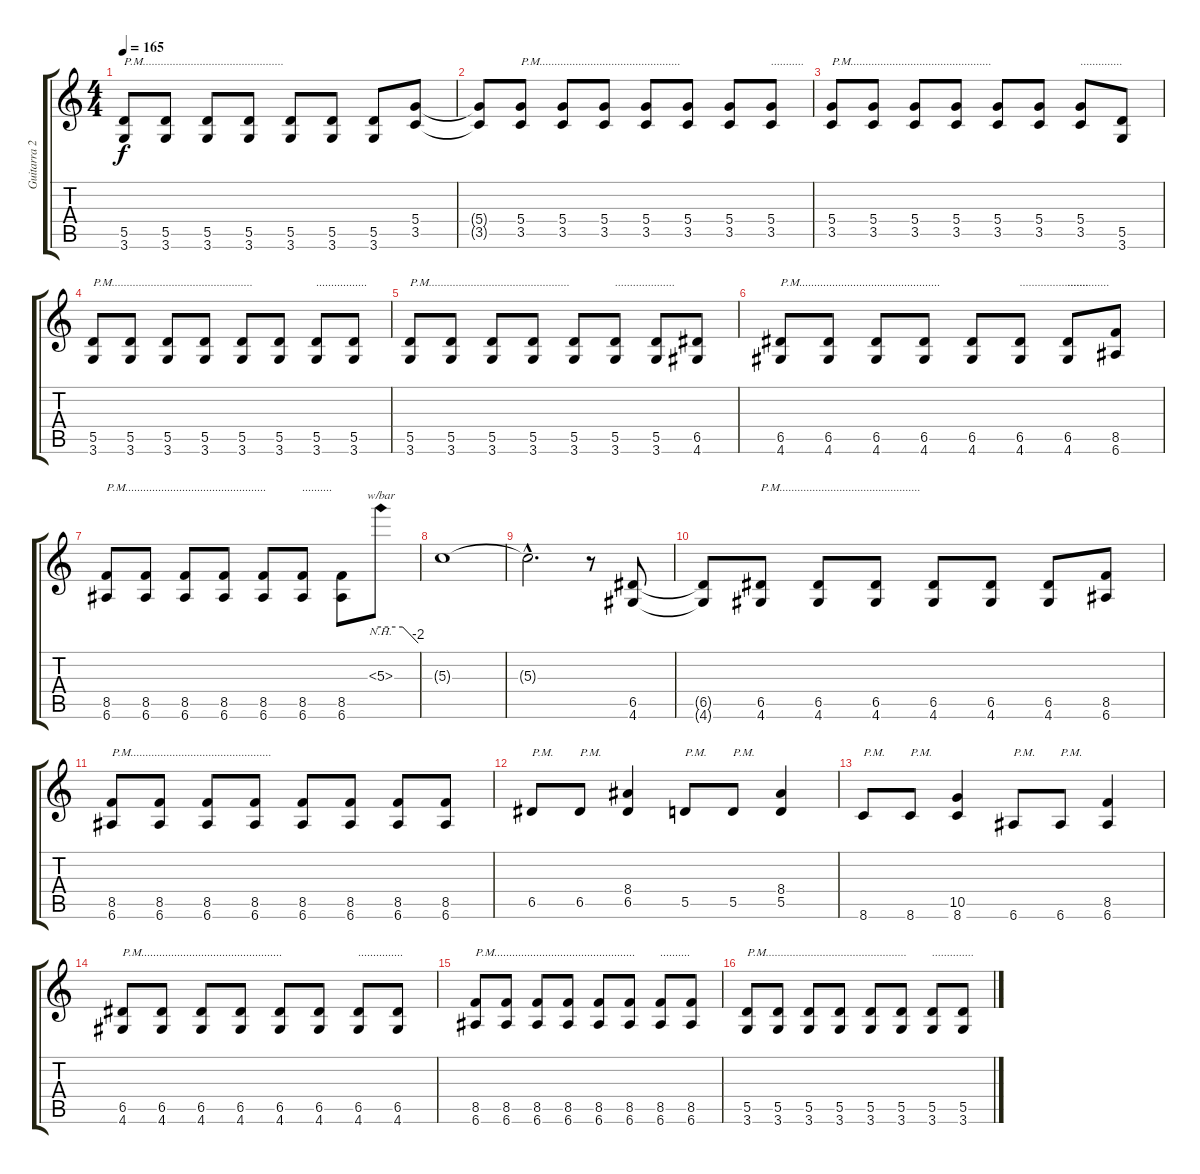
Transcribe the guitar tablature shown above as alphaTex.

\track ("Guitarra 2" "Guitarra 2") {instrument distortionguitar}
\staff {score tabs}
\tuning (E4 B3 G3 D3 A2 E2) {hide}
\ts (4 4)
\tempo 165
\clef g2
\ks c
(5.5 3.6).8{txt "P.M..............................................." dy f} (5.5 3.6).8 (5.5 3.6).8 (5.5 3.6).8 (5.5 3.6).8 (5.5 3.6).8 (5.5 3.6).8 (5.4 3.5).8 |
(5.4{t} 3.5{t}).8 (5.4 3.5).8{txt "P.M..............................................."} (5.4 3.5).8 (5.4 3.5).8 (5.4 3.5).8 (5.4 3.5).8 (5.4 3.5).8 (5.4 3.5).8{txt "..........."} |
(5.4 3.5).8{txt "P.M..............................................."} (5.4 3.5).8 (5.4 3.5).8 (5.4 3.5).8 (5.4 3.5).8 (5.4 3.5).8 (5.4 3.5).8{txt ".............."} (5.5 3.6).8 |
(5.5 3.6).8{txt "P.M..............................................."} (5.5 3.6).8 (5.5 3.6).8 (5.5 3.6).8 (5.5 3.6).8 (5.5 3.6).8 (5.5 3.6).8{txt "................."} (5.5 3.6).8 |
(5.5 3.6).8{txt "P.M..............................................."} (5.5 3.6).8 (5.5 3.6).8 (5.5 3.6).8 (5.5 3.6).8 (5.5 3.6).8{txt "...................."} (5.5 3.6).8 (6.5 4.6).8 |
(6.5 4.6).8{txt "P.M..............................................."} (6.5 4.6).8 (6.5 4.6).8 (6.5 4.6).8 (6.5 4.6).8 (6.5 4.6).8{txt "......................."} (6.5 4.6).8{txt ".............."} (8.5 6.6).8 |
(8.5 6.6).8{txt "P.M..............................................."} (8.5 6.6).8 (8.5 6.6).8 (8.5 6.6).8 (8.5 6.6).8 (8.5 6.6).8{txt ".........."} (8.5 6.6).8 5.3{nh}.8{tbe (custom default 0 0 35 0 60 -8)} |
5.3{t}.1 |
5.3{hac t}.2{d} r.8 (6.5 4.6).8 |
(6.5{t} 4.6{t}).8 (6.5 4.6).8{txt "P.M..............................................."} (6.5 4.6).8 (6.5 4.6).8 (6.5 4.6).8 (6.5 4.6).8 (6.5 4.6).8 (8.5 6.6).8 |
(8.5 6.6).8{txt "P.M..............................................."} (8.5 6.6).8 (8.5 6.6).8 (8.5 6.6).8 (8.5 6.6).8 (8.5 6.6).8 (8.5 6.6).8 (8.5 6.6).8 |
6.5.8{txt "P.M."} 6.5.8{txt "P.M."} (8.4 6.5).4 5.5.8{txt "P.M."} 5.5.8{txt "P.M."} (8.4 5.5).4 |
8.6.8{txt "P.M."} 8.6.8{txt "P.M."} (10.5 8.6).4 6.6.8{txt "P.M."} 6.6.8{txt "P.M."} (8.5 6.6).4 |
(6.5 4.6).8{txt "P.M..............................................."} (6.5 4.6).8 (6.5 4.6).8 (6.5 4.6).8 (6.5 4.6).8 (6.5 4.6).8 (6.5 4.6).8{txt "..............."} (6.5 4.6).8 |
(8.5 6.6).8{txt "P.M..............................................."} (8.5 6.6).8 (8.5 6.6).8 (8.5 6.6).8 (8.5 6.6).8 (8.5 6.6).8 (8.5 6.6).8{txt ".........."} (8.5 6.6).8 |
(5.5 3.6).8{txt "P.M..............................................."} (5.5 3.6).8 (5.5 3.6).8 (5.5 3.6).8 (5.5 3.6).8 (5.5 3.6).8 (5.5 3.6).8{txt ".............."} (5.5 3.6).8
